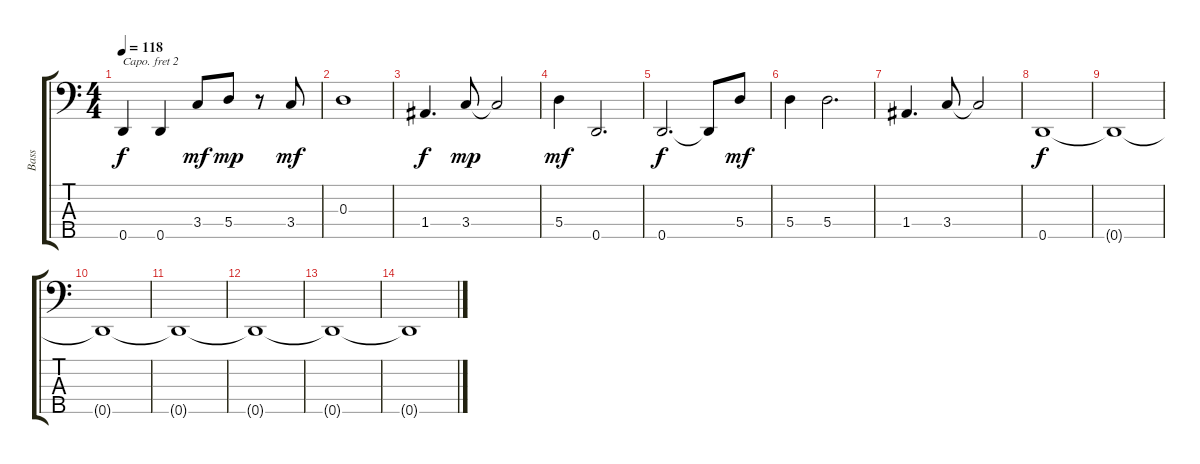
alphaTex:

\track ("Bass" "Bass") {instrument electricbassfinger}
\staff {score tabs}
\capo 2
\tuning (A2 F2 C2 G1 C1) {hide}
\ts (4 4)
\tempo 118
\clef f4
\ks c
0.5.4{dy f} 0.5.4 3.4.8{dy mf} 5.4.8{dy mp} r.8 3.4.8{dy mf} |
0.3.1 |
1.4.4{d dy f} 3.4.8{dy mp} 3.4{t}.2 |
5.4.4{dy mf} 0.5.2{d} |
0.5.2{d dy f} 0.5{t}.8 5.4.8{dy mf} |
5.4.4 5.4.2{d} |
1.4.4{d} 3.4.8 3.4{t}.2 |
0.5.1{dy f} |
0.5{t}.1 |
0.5{t}.1 |
0.5{t}.1 |
0.5{t}.1 |
0.5{t}.1 |
0.5{t}.1
